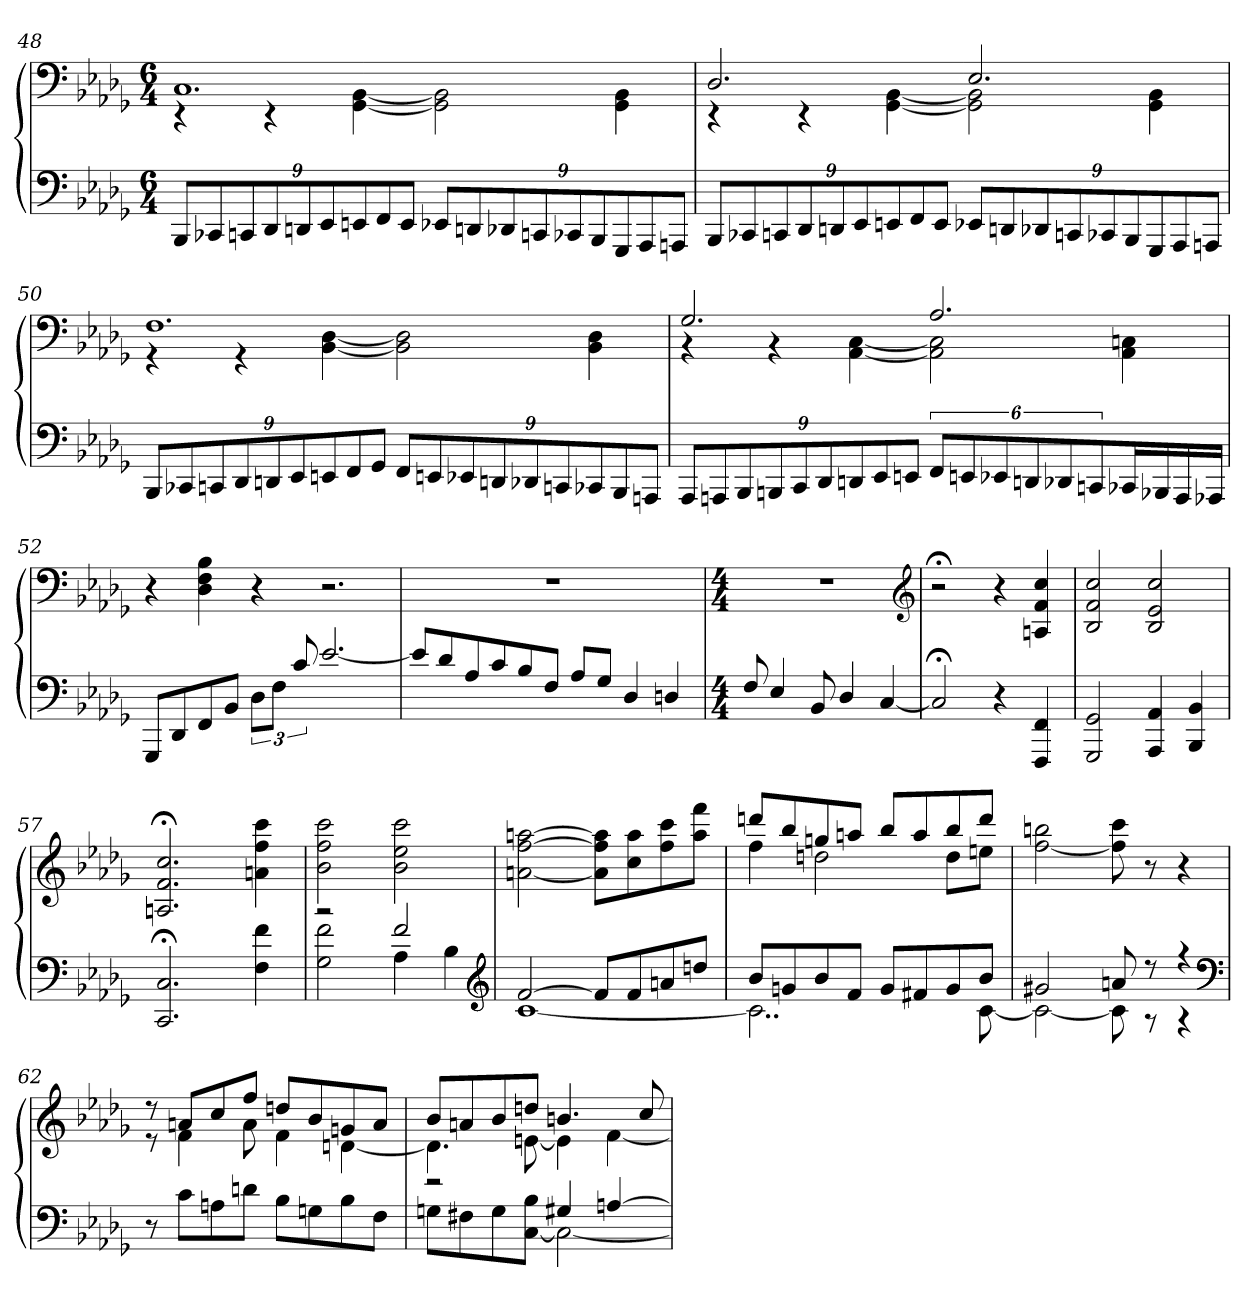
**kern	**kern
*part1	*part1
*staff2	*staff1
*clefF4	*clefF4
*k[b-e-a-d-g-]	*k[b-e-a-d-g-]
*M6/4	*M6/4
=48	=48
*	*^
12BBB-/L	1.C	4r
12CC-X/	.	.
12CCn/	.	.
12DD-/	.	4r
12DDn/	.	.
12EE-/	.	.
12EEn/	.	[4GG-\ [4BB-\
12FF/	.	.
12EE/J	.	.
12EE-X/L	.	2GG-]\ 2BB-]\
12DDn/	.	.
12DD-X/	.	.
12CCn/	.	.
12CC-X/	.	.
12BBB-/	.	.
12GGG-/	.	4GG-\ 4BB-\
12AAA-/	.	.
12AAAn/J	.	.
=49	=49	=49
12BBB-/L	2.D-/	4r
12CC-X/	.	.
12CCn/	.	.
12DD-/	.	4r
12DDn/	.	.
12EE-/	.	.
12EEn/	.	[4GG-\ [4BB-\
12FF/	.	.
12EE/J	.	.
12EE-X/L	2.E-/	2GG-]\ 2BB-]\
12DDn/	.	.
12DD-X/	.	.
12CCn/	.	.
12CC-X/	.	.
12BBB-/	.	.
12GGG-/	.	4GG-\ 4BB-\
12AAA-/	.	.
12AAAn/J	.	.
=50	=50	=50
12BBB-/L	1.F	4r
12CC-X/	.	.
12CCn/	.	.
12DD-/	.	4r
12DDn/	.	.
12EE-/	.	.
12EEn/	.	[4BB-\ [4D-\
12FF/	.	.
12GG-/J	.	.
12FF/L	.	2BB-]\ 2D-]\
12EEn/	.	.
12EE-X/	.	.
12DDn/	.	.
12DD-X/	.	.
12CCn/	.	.
12CC-X/	.	4BB-\ 4D-\
12BBB-/	.	.
12AAAn/J	.	.
=51	=51	=51
12AAA-/L	2.G-/	4r
12AAAn/	.	.
12BBB-/	.	.
12BBBn/	.	4r
12CC/	.	.
12DD-/	.	.
12DDn/	.	[4AA-\ [4C\
12EE-/	.	.
12EEn/J	.	.
12FF/L	2.A-/	2AA-]\ 2C]\
12EEn/	.	.
12EE-X/	.	.
12DDn/	.	.
12DD-X/	.	.
12CCn/	.	.
16CC-X/L	.	4AA-\ 4Cn\
16BBB-X/	.	.
16AAA/	.	.
16AAA-X/JJ	.	.
*	*v	*v
=52	=52
8GGG-/L	4r
8DD-/	.
8FF/	4D-\ 4F\ 4B-\
8BB-/J	.
12D-\L	4r
12F\J	.
12c/	.
[2.e-/	2.r
=53	=53
8e-/L]	1.r
8d-/	.
8A-/	.
8c/	.
8B-/	.
8F/J	.
8A-/L	.
8G-/J	.
4D-/	.
4Dn/	.
=54	=54
*M4/4	*M4/4
8F/	1r
4E-/	.
8BB-/	.
4D-/	.
[4C/	.
*	*clefG2
=55	=55
*	*MM72
2C;</]	2r;<
4r	4r
4FFF/ 4FF/	4An/ 4f/ 4cc/
=56	=56
2GGG-/ 2GG-/	2B-/ 2f/ 2cc/
4AAA-/ 4AA-/	2B-/ 2e-/ 2cc/
4BBB-/ 4BB-/	.
=57	=57
2.CC;</ 2.C;</	2.An;</ 2.f;</ 2.cc;</
4F\ 4f\	4an\ 4ff\ 4ccc\
=58	=58
*^	*
2r	2G-\ 2f\	2b-\ 2ff\ 2ccc\
2f/	4A-\	2b-\ 2ee-\ 2ccc\
.	4B-\	.
*clefG2	*	*
=59	=59	=59
*	*	*MM116
[2f/	[1c	[2an\ [2ff\ [2aan\
8f/L]	.	8a]\ 8ff]\ 8aa]\L
8f/	.	8cc\ 8aa\
8an/	.	8ff\ 8ccc\
8ddn/J	.	8aa\ 8fff\J
=60	=60	=60
*	*	*^
8b-/L	2..c\]	8dddn/L	4ff\
8gn/	.	8bb-/	.
8b-/	.	8ggn/	2ddn\
8f/J	.	8aan/J	.
8g/L	.	8bb-/L	.
8f#X/	.	8aa/	.
8g/	.	8bb-/	8dd\L
8b-/J	[8c\	8ddd/J	8een\J
*	*	*v	*v
=61	=61	=61
2g#X/	2c\_	[2ff\ 2bbn\
8an/	8c\]	8ff]\ 8ccc\
8r	8r	8r
4r	4r	4r
*v	*v	*
*clefF4	*
=62	=62
*	*^
8r	8r	8r
8c\L	8an/L	4f\
8An\	8cc/	.
8dn\J	8ff/J	8a\
8B-\L	8ddn/L	4f\
8Gn\	8b-/	.
8B-\	8gn/	[4dn\
8F\J	8a/J	.
=63	=63	=63
*^	*	*
2r	8Gn\L	8b-/L	4.d\]
.	8F#X\	8an/	.
.	8G\	8b-/	.
.	[8C\ 8B-\J	8ddn/J	[8en\
4G#X/	2C\_	4.bn/	4e\]
[4An/	.	.	[4f\
.	.	8cc/	.
*v	*v	*	*
*	*v	*v
=	=
*-	*-
